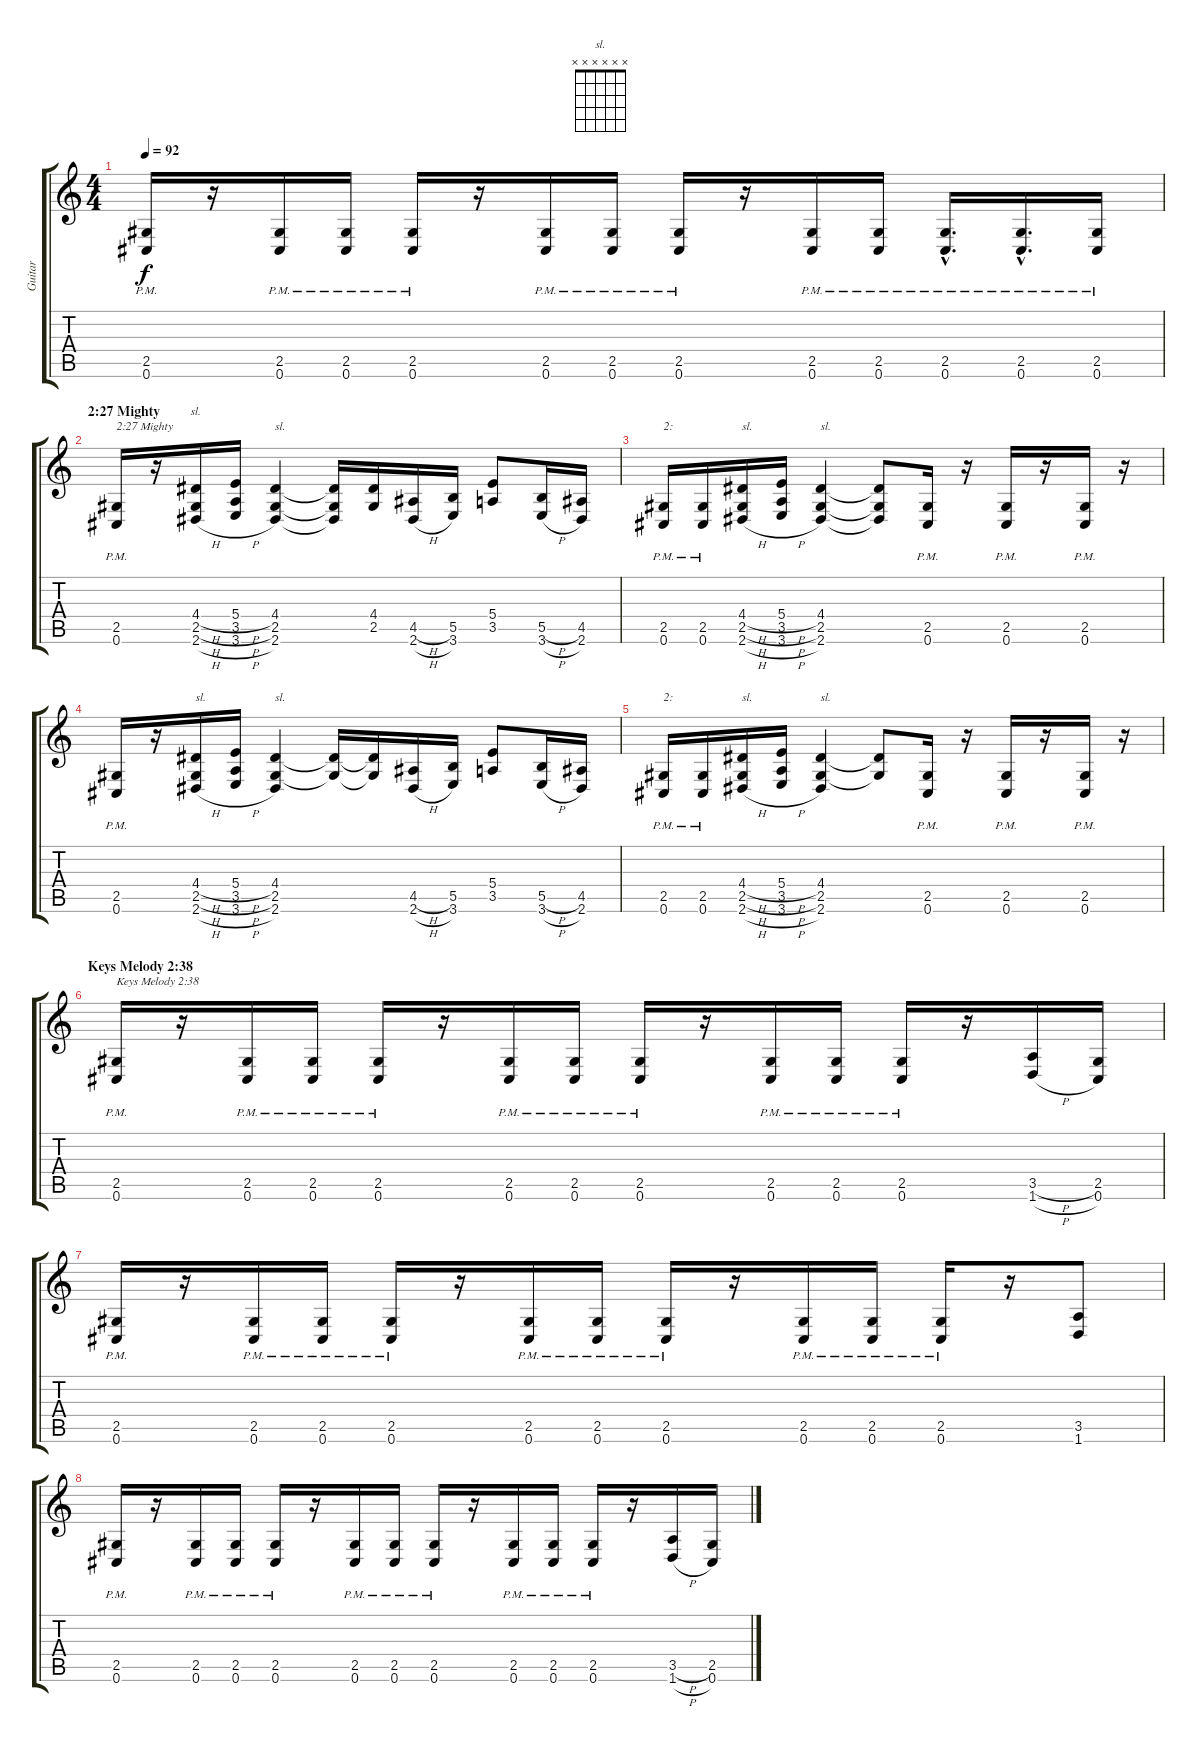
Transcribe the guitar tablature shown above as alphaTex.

\track ("Guitar" "Guitar") {instrument distortionguitar}
\staff {score tabs}
\tuning (Db4 Ab3 E3 B2 Gb2 Db2) {hide}
\chord ("sl." x x x x x x)
\ts (4 4)
\tempo 92
\clef g2
\ks c
(2.5{pm} 0.6{pm}).16{dy f} r.16 (2.5{pm} 0.6{pm}).16 (2.5{pm} 0.6{pm}).16 (2.5{pm} 0.6{pm}).16 r.16 (2.5{pm} 0.6{pm}).16 (2.5{pm} 0.6{pm}).16 (2.5{pm} 0.6{pm}).16 r.16 (2.5{pm} 0.6{pm}).16 (2.5{pm} 0.6{pm}).16 (2.5{hac pm} 0.6{hac pm}).16{d} (2.5{hac pm} 0.6{hac pm}).16{d} (2.5{pm} 0.6{pm}).16 |
\section ("" "2:27 Mighty")
(2.5{pm} 0.6{pm}).16{txt "2:27 Mighty"} r.16 (4.4{h} 2.5{h} 2.6{h}).16{ch "sl."} (5.4{h} 3.5{h} 3.6{h}).16 (4.4 2.5 2.6).4{txt "sl."} (4.4{t} 2.5{t} 2.6{t}).16 (4.4 2.5).16 (4.5{h} 2.6{h}).16 (5.5 3.6).16 (5.4 3.5).8 (5.5{h} 3.6{h}).16 (4.5 2.6).16 |
(2.5{pm} 0.6{pm}).16{txt "2:"} (2.5{pm} 0.6{pm}).16 (4.4{h} 2.5{h} 2.6{h}).16{txt "sl."} (5.4{h} 3.5{h} 3.6{h}).16 (4.4 2.5 2.6).4{txt "sl."} (4.4{t} 2.5{t} 2.6{t}).8 (2.5{pm} 0.6{pm}).16 r.16 (2.5{pm} 0.6{pm}).16 r.16 (2.5{pm} 0.6{pm}).16 r.16 |
(2.5{pm} 0.6{pm}).16 r.16 (4.4{h} 2.5{h} 2.6{h}).16{txt "sl."} (5.4{h} 3.5{h} 3.6{h}).16 (4.4 2.5 2.6).4{txt "sl."} (4.4{t} 2.5{t}).16 (4.4{t} 2.5{t}).16 (4.5{h} 2.6{h}).16 (5.5 3.6).16 (5.4 3.5).8 (5.5{h} 3.6{h}).16 (4.5 2.6).16 |
(2.5{pm} 0.6{pm}).16{txt "2:"} (2.5{pm} 0.6{pm}).16 (4.4{h} 2.5{h} 2.6{h}).16{txt "sl."} (5.4{h} 3.5{h} 3.6{h}).16 (4.4 2.5 2.6).4{txt "sl."} (4.4{t} 2.5{t}).8 (2.5{pm} 0.6{pm}).16 r.16 (2.5{pm} 0.6{pm}).16 r.16 (2.5{pm} 0.6{pm}).16 r.16 |
\section ("" "Keys Melody 2:38 ")
(2.5{pm} 0.6{pm}).16{txt "Keys Melody 2:38 "} r.16 (2.5{pm} 0.6{pm}).16 (2.5{pm} 0.6{pm}).16 (2.5{pm} 0.6{pm}).16 r.16 (2.5{pm} 0.6{pm}).16 (2.5{pm} 0.6{pm}).16 (2.5{pm} 0.6{pm}).16 r.16 (2.5{pm} 0.6{pm}).16 (2.5{pm} 0.6{pm}).16 (2.5{pm} 0.6{pm}).16 r.16 (3.5{h} 1.6{h}).16 (2.5 0.6).16 |
(2.5{pm} 0.6{pm}).16 r.16 (2.5{pm} 0.6{pm}).16 (2.5{pm} 0.6{pm}).16 (2.5{pm} 0.6{pm}).16 r.16 (2.5{pm} 0.6{pm}).16 (2.5{pm} 0.6{pm}).16 (2.5{pm} 0.6{pm}).16 r.16 (2.5{pm} 0.6{pm}).16 (2.5{pm} 0.6{pm}).16 (2.5{pm} 0.6{pm}).16 r.16 (3.5 1.6).8 |
(2.5{pm} 0.6{pm}).16 r.16 (2.5{pm} 0.6{pm}).16 (2.5{pm} 0.6{pm}).16 (2.5{pm} 0.6{pm}).16 r.16 (2.5{pm} 0.6{pm}).16 (2.5{pm} 0.6{pm}).16 (2.5{pm} 0.6{pm}).16 r.16 (2.5{pm} 0.6{pm}).16 (2.5{pm} 0.6{pm}).16 (2.5{pm} 0.6{pm}).16 r.16 (3.5{h} 1.6{h}).16 (2.5 0.6).16
